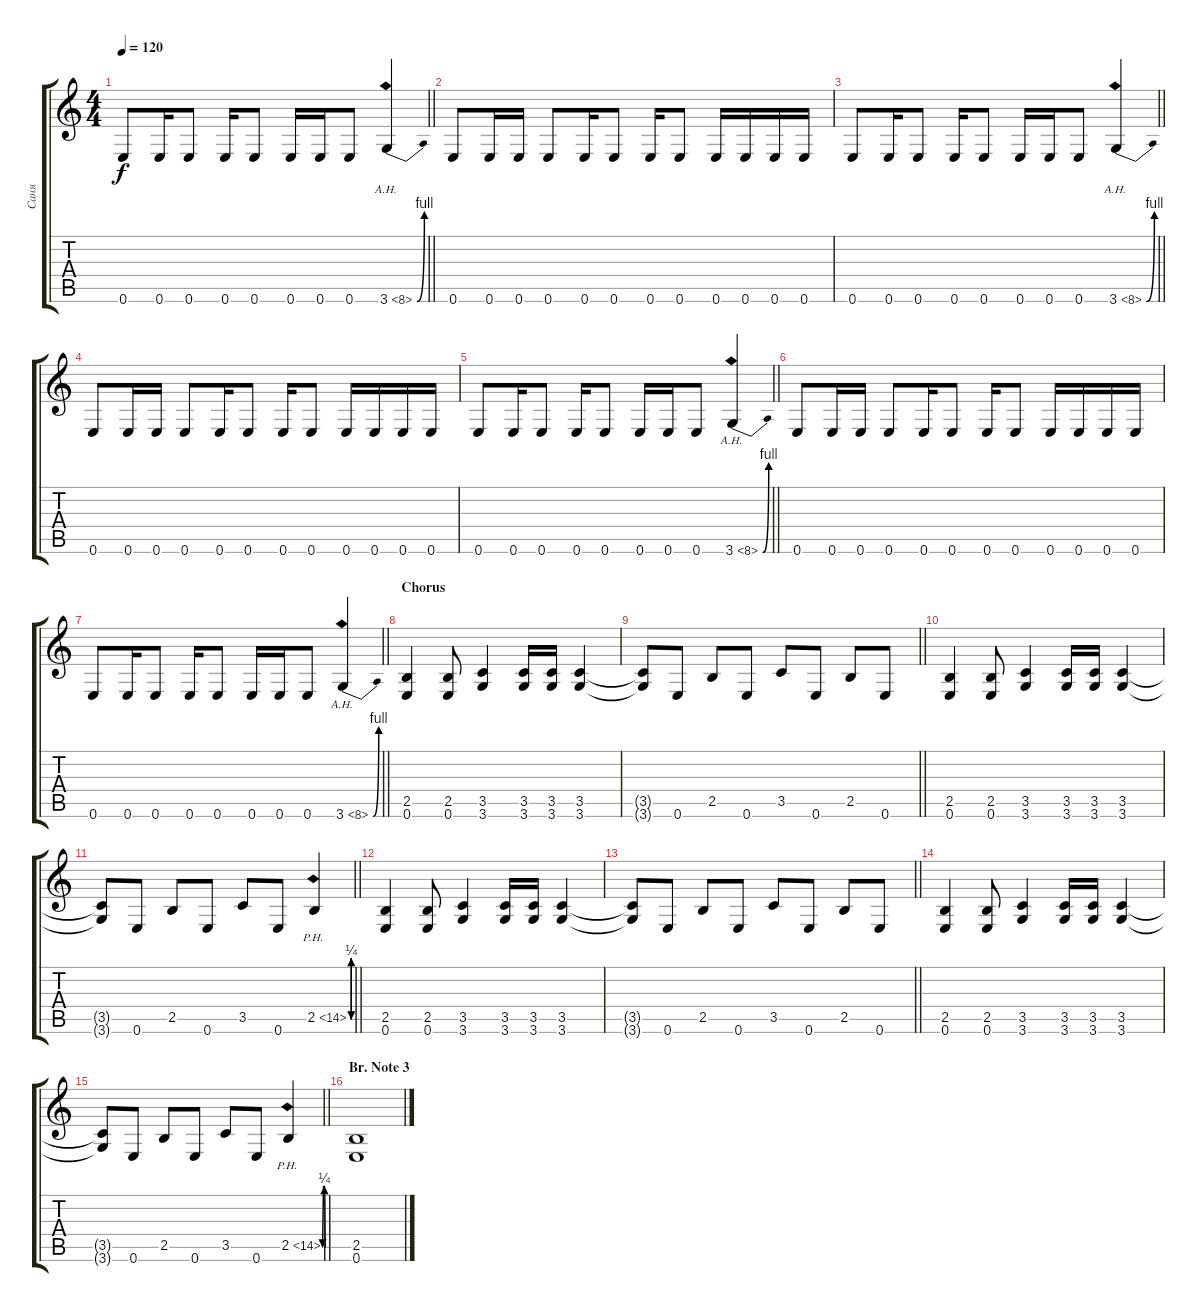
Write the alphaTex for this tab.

\track ("Саня" "Саня") {instrument overdrivenguitar}
\staff {score tabs}
\tuning (E4 B3 G3 D3 A2 E2) {hide}
\ts (4 4)
\tempo 120
\clef g2
\barLineRight lightlight
\ks c
0.6.8{dy f} 0.6.16 0.6.8 0.6.16 0.6.8 0.6.16 0.6.16 0.6.8 3.6{be (bend 0 0 60 4) ah 5}.4 |
0.6.8 0.6.16 0.6.16 0.6.8 0.6.16 0.6.8 0.6.16 0.6.8 0.6.16 0.6.16 0.6.16 0.6.16 |
\barLineRight lightlight
0.6.8 0.6.16 0.6.8 0.6.16 0.6.8 0.6.16 0.6.16 0.6.8 3.6{be (bend 0 0 60 4) ah 5}.4 |
0.6.8 0.6.16 0.6.16 0.6.8 0.6.16 0.6.8 0.6.16 0.6.8 0.6.16 0.6.16 0.6.16 0.6.16 |
\barLineRight lightlight
0.6.8 0.6.16 0.6.8 0.6.16 0.6.8 0.6.16 0.6.16 0.6.8 3.6{be (bend 0 0 60 4) ah 5}.4 |
0.6.8 0.6.16 0.6.16 0.6.8 0.6.16 0.6.8 0.6.16 0.6.8 0.6.16 0.6.16 0.6.16 0.6.16 |
\barLineRight lightlight
0.6.8 0.6.16 0.6.8 0.6.16 0.6.8 0.6.16 0.6.16 0.6.8 3.6{be (bend 0 0 60 4) ah 5}.4 |
\section ("" "Chorus")
(2.5 0.6).4 (2.5 0.6).8 (3.5 3.6).4 (3.5 3.6).16 (3.5 3.6).16 (3.5 3.6).4 |
\barLineRight lightlight
(3.5{t} 3.6{t}).8 0.6.8 2.5.8 0.6.8 3.5.8 0.6.8 2.5.8 0.6.8 |
(2.5 0.6).4 (2.5 0.6).8 (3.5 3.6).4 (3.5 3.6).16 (3.5 3.6).16 (3.5 3.6).4 |
\barLineRight lightlight
(3.5{t} 3.6{t}).8 0.6.8 2.5.8 0.6.8 3.5.8 0.6.8 2.5{be (custom 0 0 10 1 20 1 30 0 60 0) ph 12}.4 |
(2.5 0.6).4 (2.5 0.6).8 (3.5 3.6).4 (3.5 3.6).16 (3.5 3.6).16 (3.5 3.6).4 |
\barLineRight lightlight
(3.5{t} 3.6{t}).8 0.6.8 2.5.8 0.6.8 3.5.8 0.6.8 2.5.8 0.6.8 |
(2.5 0.6).4 (2.5 0.6).8 (3.5 3.6).4 (3.5 3.6).16 (3.5 3.6).16 (3.5 3.6).4 |
\barLineRight lightlight
(3.5{t} 3.6{t}).8 0.6.8 2.5.8 0.6.8 3.5.8 0.6.8 2.5{be (custom 0 0 10 1 20 1 30 0 60 0) ph 12}.4 |
\section ("" "Br. Note 3")
(2.5 0.6).1
